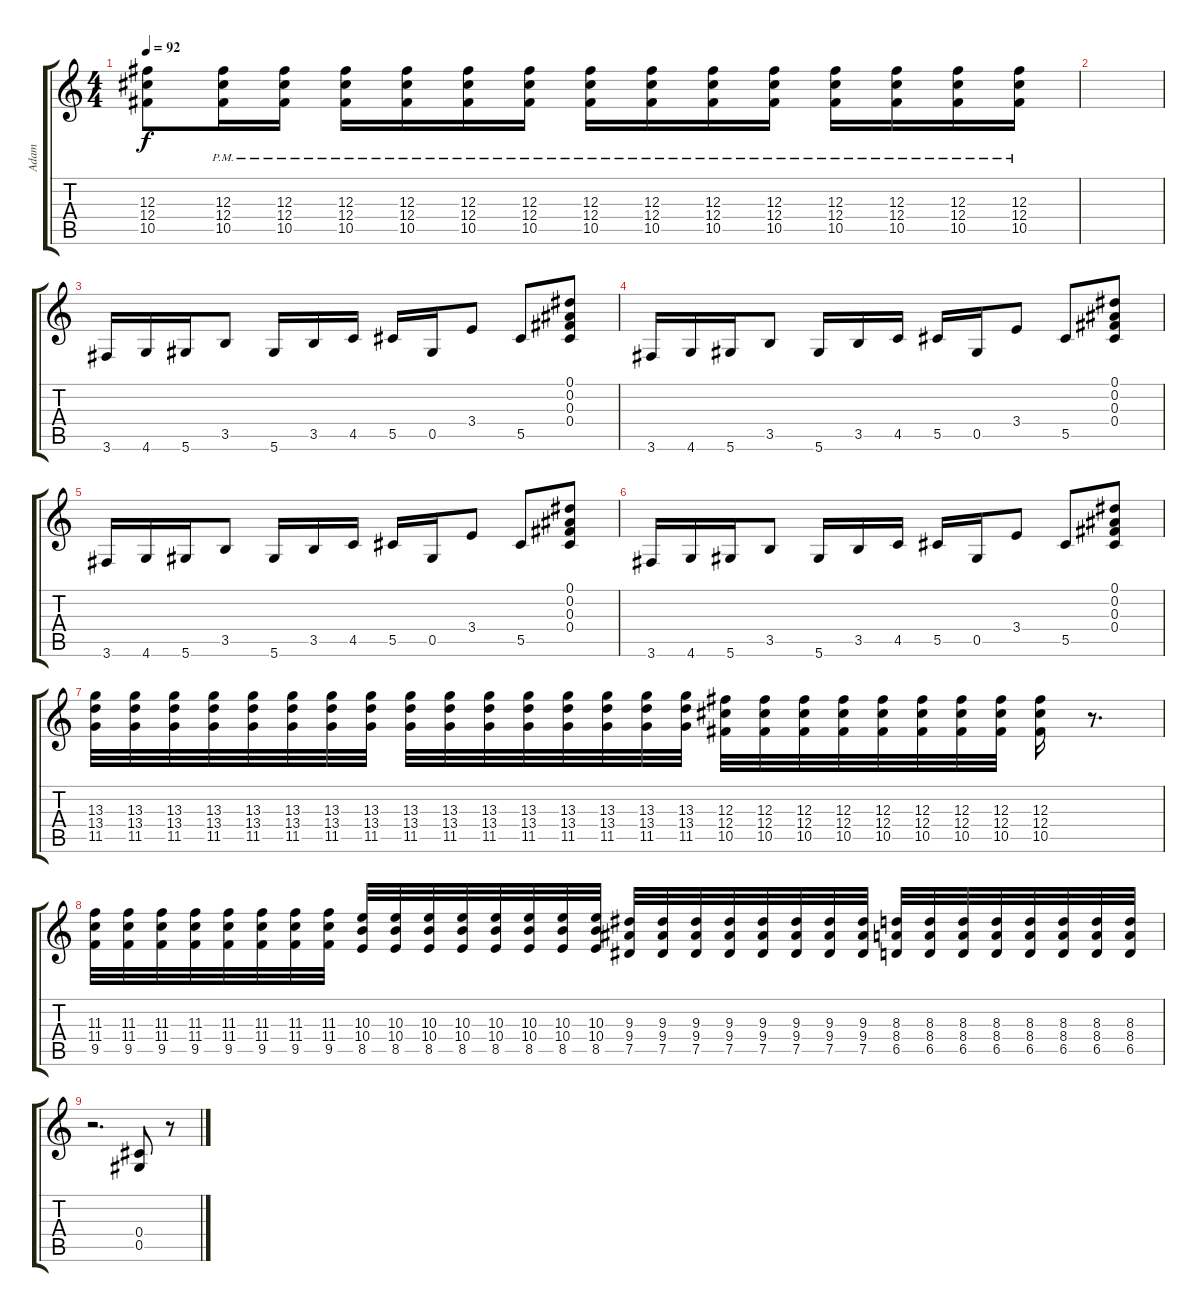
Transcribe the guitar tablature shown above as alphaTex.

\track ("Adam" "Adam") {instrument distortionguitar}
\staff {score tabs}
\tuning (Eb4 Bb3 Gb3 Db3 Ab2 Eb2) {hide}
\ts (4 4)
\tempo 92
\clef g2
\ks c
(12.3 12.4 10.5).8{dy f} (12.3 12.4{pm} 10.5{pm}).16 (12.3 12.4{pm} 10.5{pm}).16 (12.3 12.4{pm} 10.5{pm}).16 (12.3 12.4{pm} 10.5{pm}).16 (12.3 12.4{pm} 10.5{pm}).16 (12.3 12.4{pm} 10.5{pm}).16 (12.3 12.4{pm} 10.5{pm}).16 (12.3 12.4{pm} 10.5{pm}).16 (12.3 12.4{pm} 10.5{pm}).16 (12.3 12.4{pm} 10.5{pm}).16 (12.3 12.4{pm} 10.5{pm}).16 (12.3 12.4{pm} 10.5{pm}).16 (12.3 12.4{pm} 10.5{pm}).16 (12.3 12.4{pm} 10.5{pm}).16 |
|
3.6.16 4.6.16 5.6.16 3.5.8 5.6.16 3.5.16 4.5.16 5.5.16 0.5.16 3.4.8 5.5.8 (0.1 0.2 0.3 0.4).8 |
3.6.16 4.6.16 5.6.16 3.5.8 5.6.16 3.5.16 4.5.16 5.5.16 0.5.16 3.4.8 5.5.8 (0.1 0.2 0.3 0.4).8 |
3.6.16 4.6.16 5.6.16 3.5.8 5.6.16 3.5.16 4.5.16 5.5.16 0.5.16 3.4.8 5.5.8 (0.1 0.2 0.3 0.4).8 |
3.6.16 4.6.16 5.6.16 3.5.8 5.6.16 3.5.16 4.5.16 5.5.16 0.5.16 3.4.8 5.5.8 (0.1 0.2 0.3 0.4).8 |
(13.3 13.4 11.5).32 (13.3 13.4 11.5).32 (13.3 13.4 11.5).32 (13.3 13.4 11.5).32 (13.3 13.4 11.5).32 (13.3 13.4 11.5).32 (13.3 13.4 11.5).32 (13.3 13.4 11.5).32 (13.3 13.4 11.5).32 (13.3 13.4 11.5).32 (13.3 13.4 11.5).32 (13.3 13.4 11.5).32 (13.3 13.4 11.5).32 (13.3 13.4 11.5).32 (13.3 13.4 11.5).32 (13.3 13.4 11.5).32 (12.3 12.4 10.5).32 (12.3 12.4 10.5).32 (12.3 12.4 10.5).32 (12.3 12.4 10.5).32 (12.3 12.4 10.5).32 (12.3 12.4 10.5).32 (12.3 12.4 10.5).32 (12.3 12.4 10.5).32 (12.3 12.4 10.5).16 r.8{d} |
(11.3 11.4 9.5).32 (11.3 11.4 9.5).32 (11.3 11.4 9.5).32 (11.3 11.4 9.5).32 (11.3 11.4 9.5).32 (11.3 11.4 9.5).32 (11.3 11.4 9.5).32 (11.3 11.4 9.5).32 (10.3 10.4 8.5).32 (10.3 10.4 8.5).32 (10.3 10.4 8.5).32 (10.3 10.4 8.5).32 (10.3 10.4 8.5).32 (10.3 10.4 8.5).32 (10.3 10.4 8.5).32 (10.3 10.4 8.5).32 (9.3 9.4 7.5).32 (9.3 9.4 7.5).32 (9.3 9.4 7.5).32 (9.3 9.4 7.5).32 (9.3 9.4 7.5).32 (9.3 9.4 7.5).32 (9.3 9.4 7.5).32 (9.3 9.4 7.5).32 (8.3 8.4 6.5).32 (8.3 8.4 6.5).32 (8.3 8.4 6.5).32 (8.3 8.4 6.5).32 (8.3 8.4 6.5).32 (8.3 8.4 6.5).32 (8.3 8.4 6.5).32 (8.3 8.4 6.5).32 |
r.2{d} (0.4 0.5).8 r.8
